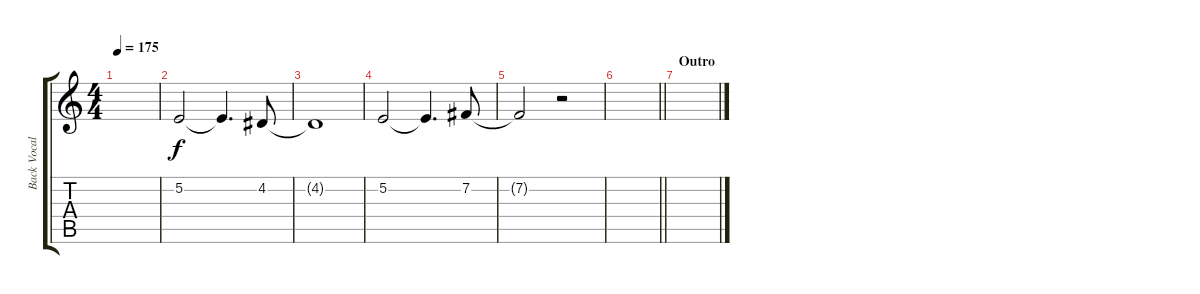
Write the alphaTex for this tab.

\track ("Back Vocals" "Back Vocal") {instrument tenorsax}
\staff {score tabs}
\tuning (E4 B3 G3 D3 A2 E2) {hide}
\ts (4 4)
\tempo 175
\clef g2
\ks c
|
5.2.2 5.2{t}.4{d} 4.2.8 |
4.2{t}.1 |
5.2.2 5.2{t}.4{d} 7.2.8 |
7.2{t}.2 r.2 |
\barLineRight lightlight
|
\section ("" "Outro")
